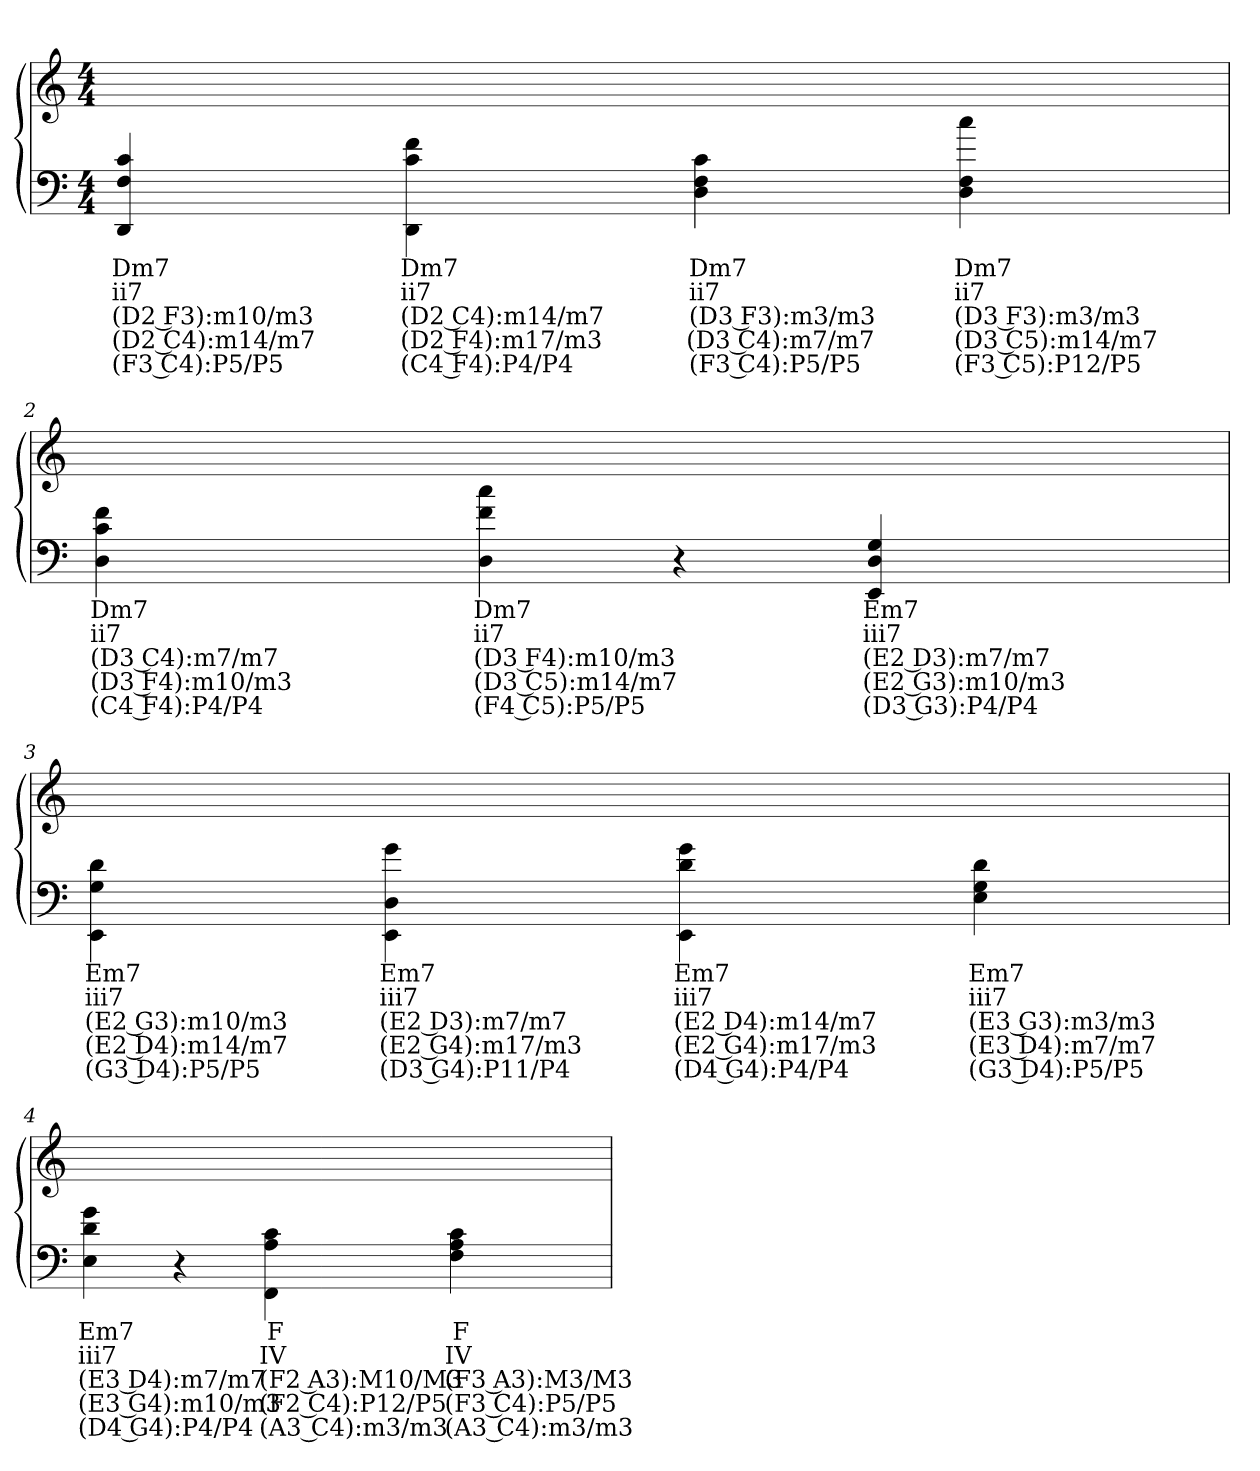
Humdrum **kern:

**kern	**text	**text	**text	**text	**text	**kern
*part2	*part2	*part2	*part2	*part2	*part2	*part1
*staff2	*staff2	*staff2	*staff2	*staff2	*staff2	*staff1
*clefF4	*	*	*	*	*	*clefG2
*k[]	*	*	*	*	*	*k[]
*C:	*	*	*	*	*	*C:
*M4/4	*	*	*	*	*	*M4/4
*MM60	*	*	*	*	*	*MM60
=1	=1	=1	=1	=1	=1	=1
4DD 4F 4c	Dm7	ii7	(D2 F3):m10/m3	(D2 C4):m14/m7	(F3 C4):P5/P5	1ryy
4DD 4c 4f	Dm7	ii7	(D2 C4):m14/m7	(D2 F4):m17/m3	(C4 F4):P4/P4	.
4D 4F 4c	Dm7	ii7	(D3 F3):m3/m3	(D3 C4):m7/m7	(F3 C4):P5/P5	.
4D 4F 4cc	Dm7	ii7	(D3 F3):m3/m3	(D3 C5):m14/m7	(F3 C5):P12/P5	.
=2	=2	=2	=2	=2	=2	=2
4D 4c 4f	Dm7	ii7	(D3 C4):m7/m7	(D3 F4):m10/m3	(C4 F4):P4/P4	1ryy
4D 4f 4cc	Dm7	ii7	(D3 F4):m10/m3	(D3 C5):m14/m7	(F4 C5):P5/P5	.
4r	.	.	.	.	.	.
4EE 4D 4G	Em7	iii7	(E2 D3):m7/m7	(E2 G3):m10/m3	(D3 G3):P4/P4	.
=3	=3	=3	=3	=3	=3	=3
4EE 4G 4d	Em7	iii7	(E2 G3):m10/m3	(E2 D4):m14/m7	(G3 D4):P5/P5	1ryy
4EE 4D 4g	Em7	iii7	(E2 D3):m7/m7	(E2 G4):m17/m3	(D3 G4):P11/P4	.
4EE 4d 4g	Em7	iii7	(E2 D4):m14/m7	(E2 G4):m17/m3	(D4 G4):P4/P4	.
4E 4G 4d	Em7	iii7	(E3 G3):m3/m3	(E3 D4):m7/m7	(G3 D4):P5/P5	.
=4	=4	=4	=4	=4	=4	=4
4E 4d 4g	Em7	iii7	(E3 D4):m7/m7	(E3 G4):m10/m3	(D4 G4):P4/P4	1ryy
4r	.	.	.	.	.	.
4FF 4A 4c	F	IV	(F2 A3):M10/M3	(F2 C4):P12/P5	(A3 C4):m3/m3	.
4F 4A 4c	F	IV	(F3 A3):M3/M3	(F3 C4):P5/P5	(A3 C4):m3/m3	.
=	=	=	=	=	=	=
*-	*-	*-	*-	*-	*-	*-
